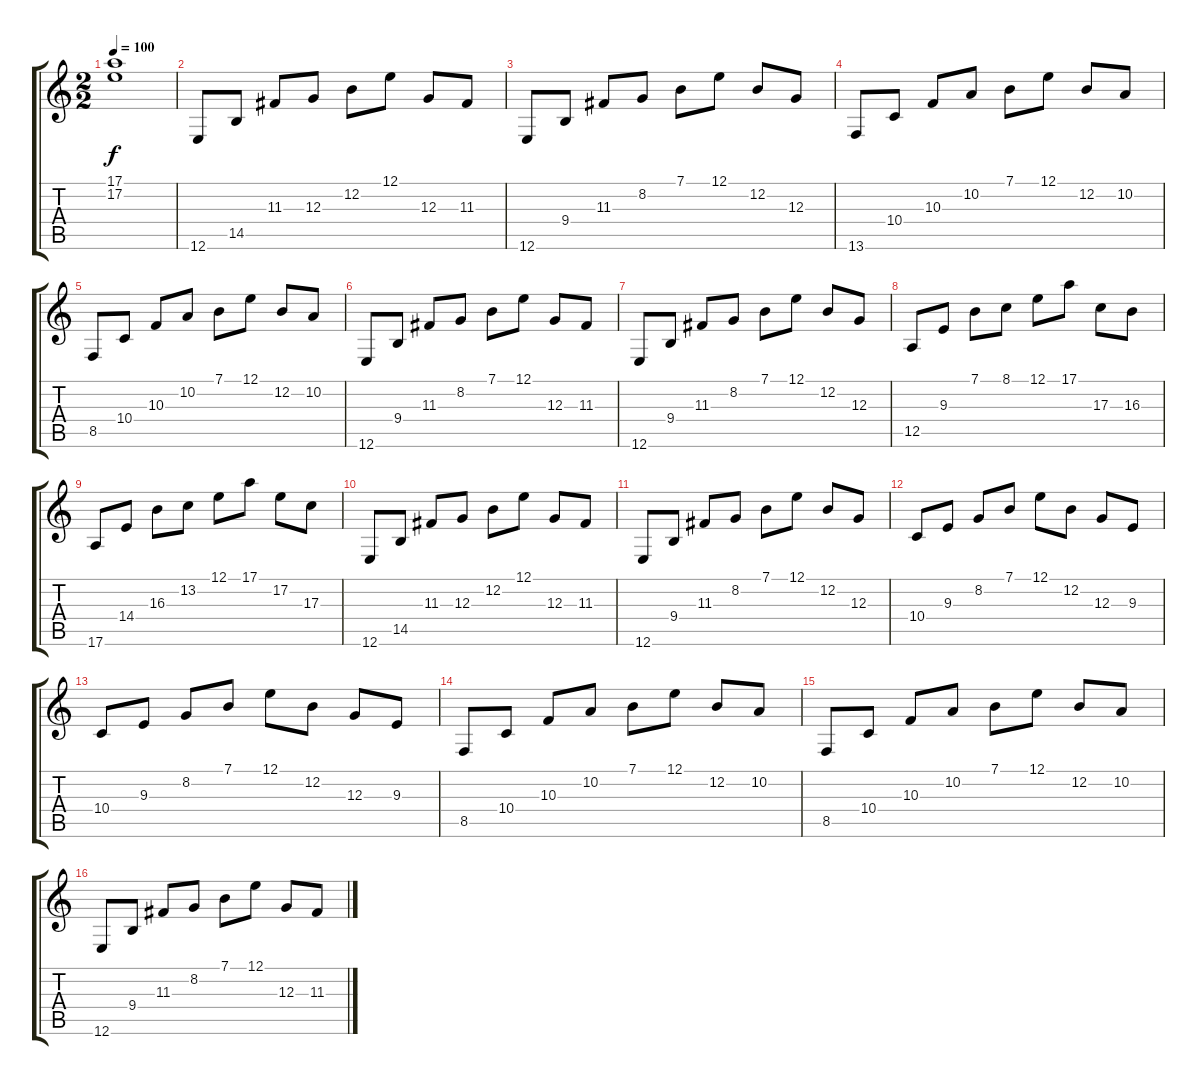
\track "" {instrument sitar}
\staff {score tabs}
\tuning (E4 B3 G3 D3 A2 E2) {hide}
\ts (2 2)
\tempo 100
\clef g2
\ks c
(17.1 17.2).1{dy f} |
12.6.8 14.5.8 11.3.8 12.3.8 12.2.8 12.1.8 12.3.8 11.3.8 |
12.6.8 9.4.8 11.3.8 8.2.8 7.1.8 12.1.8 12.2.8 12.3.8 |
13.6.8 10.4.8 10.3.8 10.2.8 7.1.8 12.1.8 12.2.8 10.2.8 |
8.5.8 10.4.8 10.3.8 10.2.8 7.1.8 12.1.8 12.2.8 10.2.8 |
12.6.8 9.4.8 11.3.8 8.2.8 7.1.8 12.1.8 12.3.8 11.3.8 |
12.6.8 9.4.8 11.3.8 8.2.8 7.1.8 12.1.8 12.2.8 12.3.8 |
12.5.8 9.3.8 7.1.8 8.1.8 12.1.8 17.1.8 17.3.8 16.3.8 |
17.6.8 14.4.8 16.3.8 13.2.8 12.1.8 17.1.8 17.2.8 17.3.8 |
12.6.8 14.5.8 11.3.8 12.3.8 12.2.8 12.1.8 12.3.8 11.3.8 |
12.6.8 9.4.8 11.3.8 8.2.8 7.1.8 12.1.8 12.2.8 12.3.8 |
10.4.8 9.3.8 8.2.8 7.1.8 12.1.8 12.2.8 12.3.8 9.3.8 |
10.4.8 9.3.8 8.2.8 7.1.8 12.1.8 12.2.8 12.3.8 9.3.8 |
8.5.8 10.4.8 10.3.8 10.2.8 7.1.8 12.1.8 12.2.8 10.2.8 |
8.5.8 10.4.8 10.3.8 10.2.8 7.1.8 12.1.8 12.2.8 10.2.8 |
12.6.8 9.4.8 11.3.8 8.2.8 7.1.8 12.1.8 12.3.8 11.3.8
